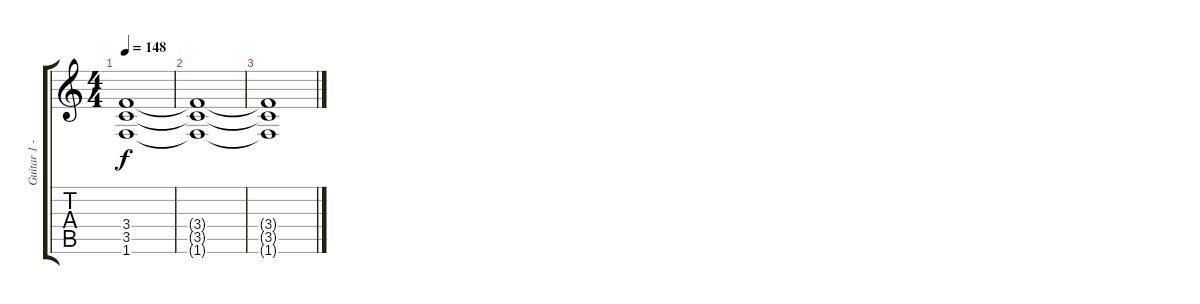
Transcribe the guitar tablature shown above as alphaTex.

\track ("Guitar 1 - Mike" "Guitar 1 -") {instrument distortionguitar}
\staff {score tabs}
\tuning (E4 B3 G3 D3 A2 E2) {hide}
\ts (4 4)
\tempo 148
\clef g2
\ks c
(3.4{t} 3.5{t} 1.6{t}).1{dy f} |
(3.4{t} 3.5{t} 1.6{t}).1 |
(3.4{t} 3.5{t} 1.6{t}).1
